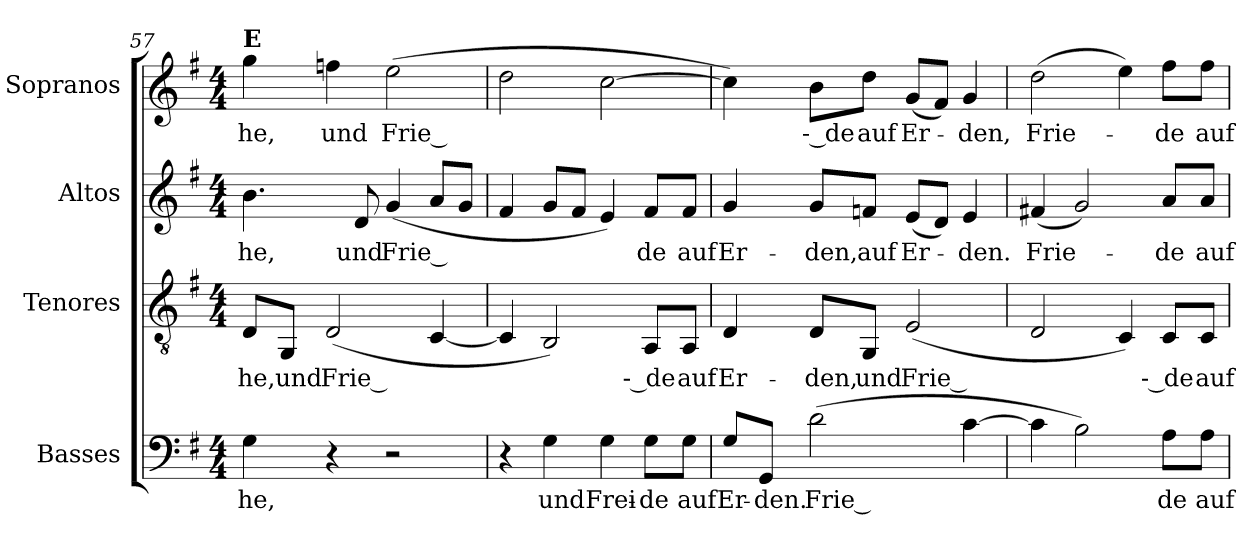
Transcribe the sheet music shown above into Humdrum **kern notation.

**kern	**text	**kern	**text	**kern	**text	**kern	**text
*part4	*part4	*part3	*part3	*part2	*part2	*part1	*part1
*staff4	*staff4	*staff3	*staff3	*staff2	*staff2	*staff1	*staff1
*I"Basses	*	*I"Tenores	*	*I"Altos	*	*I"Sopranos	*
!!LO:LB:g=z
*clefF4	*	*clefGv2	*	*clefG2	*	*clefG2	*
*k[f#]	*	*k[f#]	*	*k[f#]	*	*k[f#]	*
*G:	*	*G:	*	*G:	*	*G:	*
*M4/4	*	*M4/4	*	*M4/4	*	*M4/4	*
=57	=57	=57	=57	=57	=57	=57	=57
!	!LO:LY:b:color=#000000	!	!	!	!	!	!
!	!	!	!LO:LY:b:color=#000000	!	!	!	!
!	!	!	!	!	!LO:LY:b:color=#000000	!	!
!	!	!	!	!	!	!LO:TX:a:B:t=E	!
!	!	!	!	!	!	!	!LO:LY:b:color=#000000
4Gi\	-he,	8Di/L	-he,	4.bi\	-he,	4ggi\	-he,
!	!	!	!LO:LY:b:color=#000000	!	!	!	!
.	.	8GGi/J	und	.	.	.	.
!	!	!	!LO:LY:b:color=#000000	!	!	!	!
!	!	!	!	!	!	!	!LO:LY:b:color=#000000
4r	.	(2Di/	Frie --	.	.	4ffni\	und
!	!	!	!	!	!LO:LY:b:color=#000000	!	!
.	.	.	.	8di/	und	.	.
!	!	!	!	!	!LO:LY:b:color=#000000	!	!
!	!	!	!	!	!	!	!LO:LY:b:color=#000000
2r	.	.	.	(4gi/	Frie --	(2eei\	Frie --
.	.	[4Ci/	.	8ai/L	.	.	.
.	.	.	.	8gi/J	.	.	.
=58	=58	=58	=58	=58	=58	=58	=58
4r	.	4Ci/]	.	4f#i/	.	2ddi\	.
!	!LO:LY:b:color=#000000	!	!	!	!	!	!
4Gi\	und	2BBi/)	.	8gi/L	.	.	.
.	.	.	.	8f#i/J	.	.	.
!	!LO:LY:b:color=#000000	!	!	!	!	!	!
4Gi\	Frei-	.	.	4ei/)	.	[2cci\	.
!	!LO:LY:b:color=#000000	!	!	!	!	!	!
!	!	!	!LO:LY:b:color=#000000	!	!	!	!
!	!	!	!	!	!LO:LY:b:color=#000000	!	!
8Gi\L	-de	8AAi/L	-- de	8f#i/L	-de	.	.
!	!LO:LY:b:color=#000000	!	!	!	!	!	!
!	!	!	!LO:LY:b:color=#000000	!	!	!	!
!	!	!	!	!	!LO:LY:b:color=#000000	!	!
8Gi\J	auf	8AAi/J	auf	8f#i/J	auf	.	.
=59	=59	=59	=59	=59	=59	=59	=59
!	!LO:LY:b:color=#000000	!	!	!	!	!	!
!	!	!	!LO:LY:b:color=#000000	!	!	!	!
!	!	!	!	!	!LO:LY:b:color=#000000	!	!
8Gi/L	Er-	4Di/	Er-	4gi/	Er-	4cci\])	.
!	!LO:LY:b:color=#000000	!	!	!	!	!	!
8GGi/J	-den.	.	.	.	.	.	.
!	!LO:LY:b:color=#000000	!	!	!	!	!	!
!	!	!	!LO:LY:b:color=#000000	!	!	!	!
!	!	!	!	!	!LO:LY:b:color=#000000	!	!
!	!	!	!	!	!	!	!LO:LY:b:color=#000000
(2di\	Frie --	8Di/L	-den,	8gi/L	-den,	8bi\L	-- de
!	!	!	!LO:LY:b:color=#000000	!	!	!	!
!	!	!	!	!	!LO:LY:b:color=#000000	!	!
!	!	!	!	!	!	!	!LO:LY:b:color=#000000
.	.	8GGi/J	und	8fni/J	auf	8ddi\J	auf
!	!	!	!LO:LY:b:color=#000000	!	!	!	!
!	!	!	!	!	!LO:LY:b:color=#000000	!	!
!	!	!	!	!	!	!	!LO:LY:b:color=#000000
.	.	(2Ei/	Frie --	(8ei/L	Er-	(8gi/L	Er-
.	.	.	.	8di/J)	.	8f#i/J)	.
!	!	!	!	!	!LO:LY:b:color=#000000	!	!
!	!	!	!	!	!	!	!LO:LY:b:color=#000000
[4ci\	.	.	.	4ei/	-den.	4gi/	-den,
=60	=60	=60	=60	=60	=60	=60	=60
!	!	!	!	!	!LO:LY:b:color=#000000	!	!
!	!	!	!	!	!	!	!LO:LY:b:color=#000000
4ci\]	.	2Di/	.	(4f#Xi/	Frie-	(2ddi\	Frie-
2Bi\)	.	.	.	2gi/)	.	.	.
.	.	4Ci/)	.	.	.	4eei\)	.
!	!LO:LY:b:color=#000000	!	!	!	!	!	!
!	!	!	!LO:LY:b:color=#000000	!	!	!	!
!	!	!	!	!	!LO:LY:b:color=#000000	!	!
!	!	!	!	!	!	!	!LO:LY:b:color=#000000
8Ai\L	-de	8Ci/L	-- de	8ai/L	-de	8ff#i\L	-de
!	!LO:LY:b:color=#000000	!	!	!	!	!	!
!	!	!	!LO:LY:b:color=#000000	!	!	!	!
!	!	!	!	!	!LO:LY:b:color=#000000	!	!
!	!	!	!	!	!	!	!LO:LY:b:color=#000000
8Ai\J	auf	8Ci/J	auf	8ai/J	auf	8ff#i\J	auf
=	=	=	=	=	=	=	=
*-	*-	*-	*-	*-	*-	*-	*-
